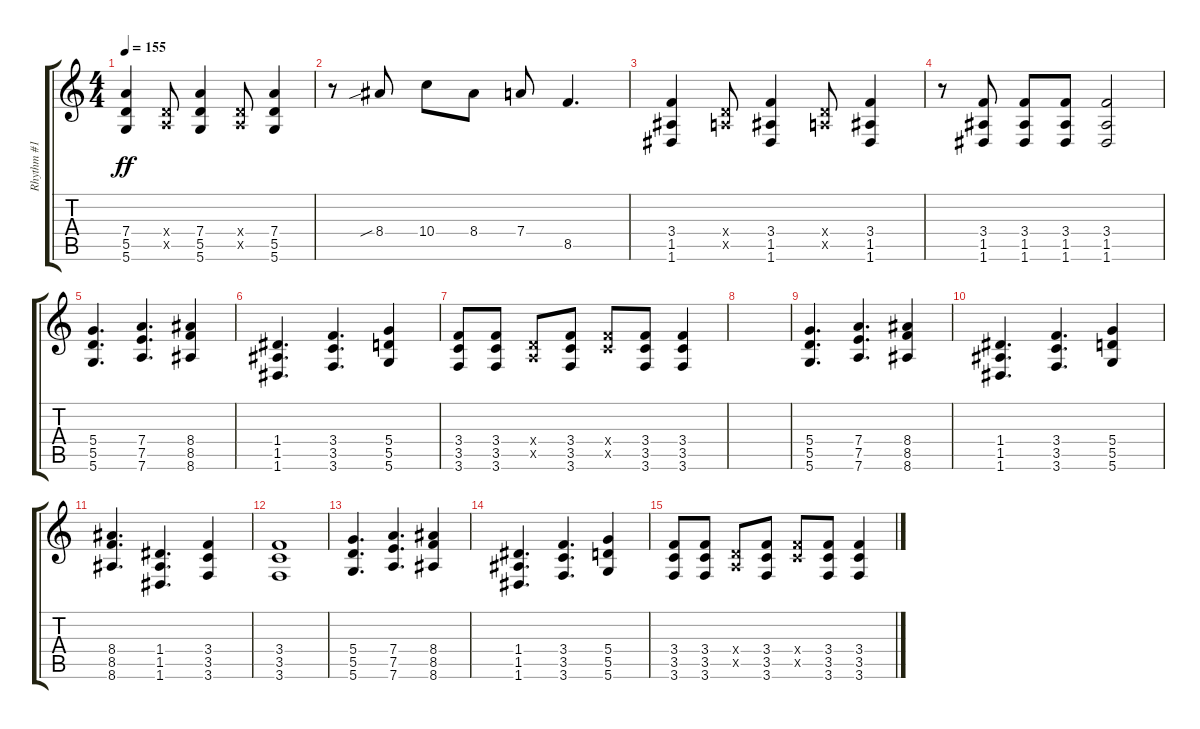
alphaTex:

\track ("Rhythm #1" "Rhythm #1") {instrument distortionguitar}
\staff {score tabs}
\tuning (E4 B3 G3 D3 A2 D2) {hide}
\ts (4 4)
\tempo 155
\clef g2
\ks c
(7.4 5.5 5.6).4{dy ff} (0.4{x} 0.5{x}).8 (7.4 5.5 5.6).4 (0.4{x} 0.5{x}).8 (7.4 5.5 5.6).4 |
r.8 8.4{sib}.8 10.4.8 8.4.8 7.4.8 8.5.4{d} |
(3.4 1.5 1.6).4 (0.4{x} 0.5{x}).8 (3.4 1.5 1.6).4 (0.4{x} 0.5{x}).8 (3.4 1.5 1.6).4 |
r.8 (3.4 1.5 1.6).8 (3.4 1.5 1.6).8 (3.4 1.5 1.6).8 (3.4 1.5 1.6).2 |
(5.4 5.5 5.6).4{d} (7.4 7.5 7.6).4{d} (8.4 8.5 8.6).4 |
(1.4 1.5 1.6).4{d} (3.4 3.5 3.6).4{d} (5.4 5.5 5.6).4 |
(3.4 3.5 3.6).8 (3.4 3.5 3.6).8 (0.4{x} 0.5{x}).8 (3.4 3.5 3.6).8 (3.4{x} 3.5{x}).8 (3.4 3.5 3.6).8 (3.4 3.5 3.6).4 |
|
(5.4 5.5 5.6).4{d} (7.4 7.5 7.6).4{d} (8.4 8.5 8.6).4 |
(1.4 1.5 1.6).4{d} (3.4 3.5 3.6).4{d} (5.4 5.5 5.6).4 |
(8.4 8.5 8.6).4{d} (1.4 1.5 1.6).4{d} (3.4 3.5 3.6).4 |
(3.4 3.5 3.6).1 |
(5.4 5.5 5.6).4{d} (7.4 7.5 7.6).4{d} (8.4 8.5 8.6).4 |
(1.4 1.5 1.6).4{d} (3.4 3.5 3.6).4{d} (5.4 5.5 5.6).4 |
(3.4 3.5 3.6).8 (3.4 3.5 3.6).8 (0.4{x} 0.5{x}).8 (3.4 3.5 3.6).8 (3.4{x} 3.5{x}).8 (3.4 3.5 3.6).8 (3.4 3.5 3.6).4
